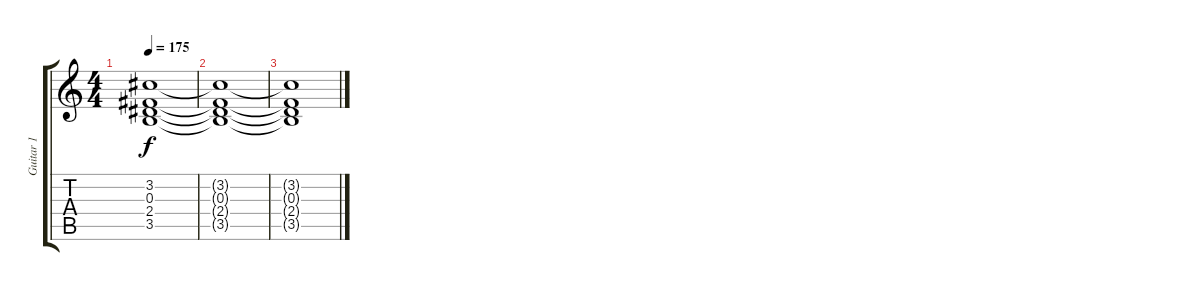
\track ("Guitar 1" "Guitar 1") {instrument distortionguitar}
\staff {score tabs}
\tuning (Eb4 Bb3 Gb3 Db3 Ab2 Eb2) {hide}
\ts (4 4)
\tempo 175
\clef g2
\ks c
(3.2{t} 0.3{t} 2.4{t} 3.5{t}).1{dy f} |
(3.2{t} 0.3{t} 2.4{t} 3.5{t}).1 |
(3.2{t} 0.3{t} 2.4{t} 3.5{t}).1
